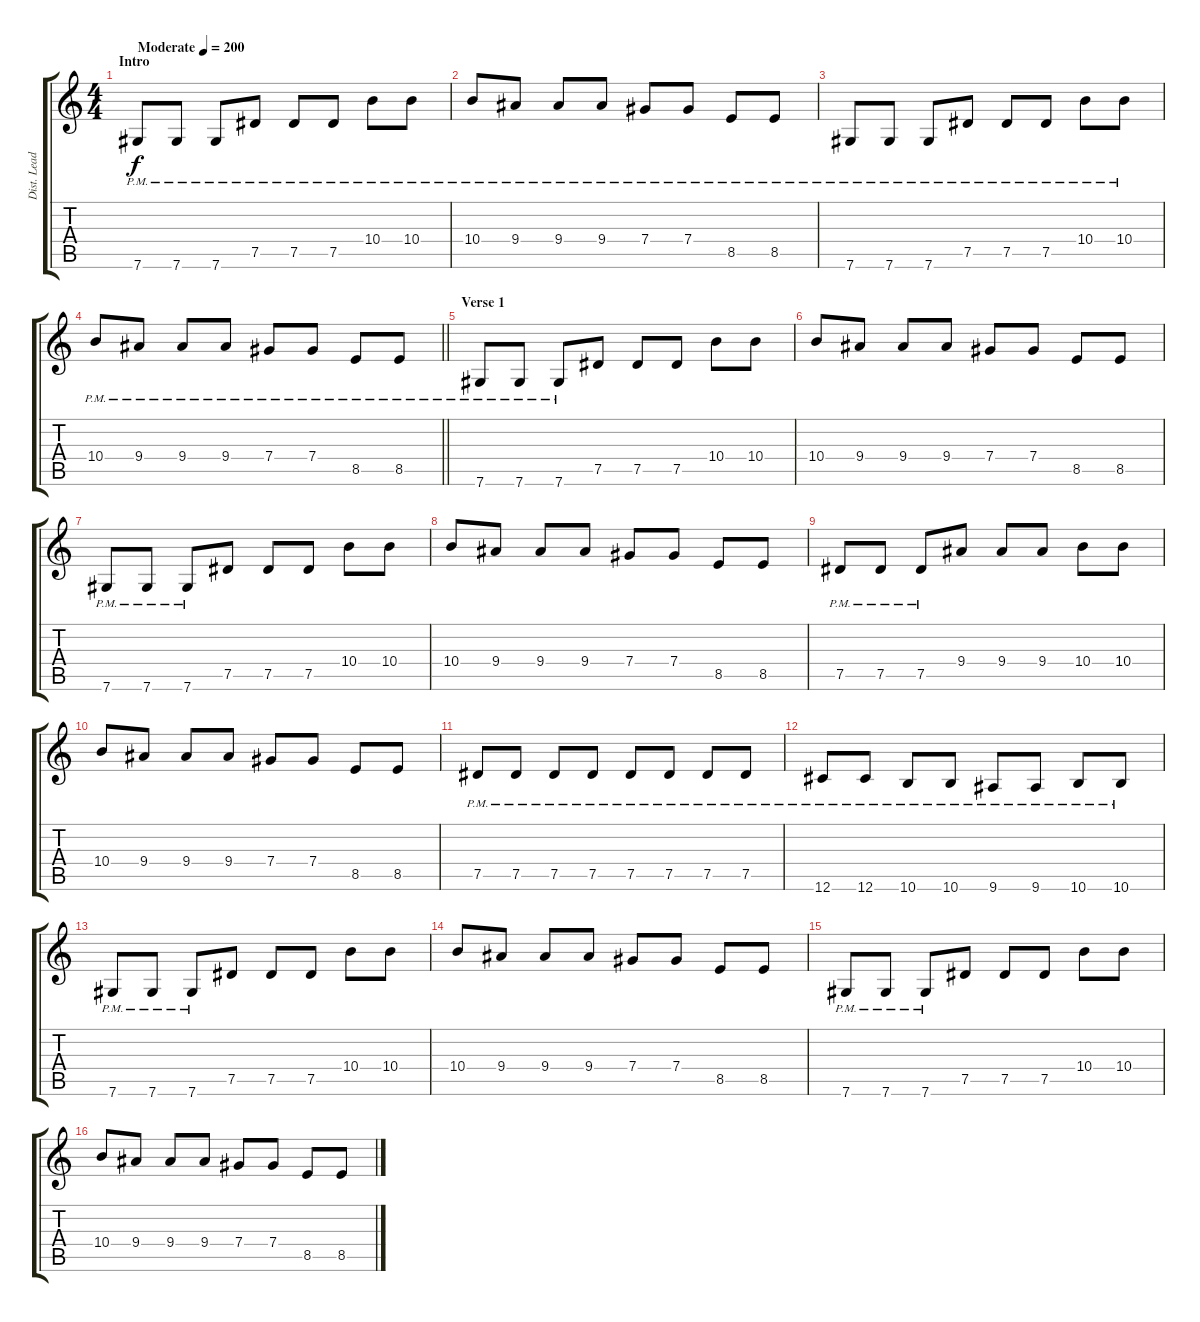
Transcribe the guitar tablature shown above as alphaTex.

\track ("Dist. Lead Guitar" "Dist. Lead") {instrument distortionguitar}
\staff {score tabs}
\tuning (Eb4 Bb3 Gb3 Db3 Ab2 Db2) {hide}
\ts (4 4)
\section ("" "Intro")
\tempo (200 "Moderate")
\clef g2
\ks c
7.6{pm}.8{dy f instrument distortionguitar} 7.6{pm}.8 7.6{pm}.8 7.5{pm}.8 7.5{pm}.8 7.5{pm}.8 10.4{pm}.8 10.4{pm}.8 |
10.4{pm}.8 9.4{pm}.8 9.4{pm}.8 9.4{pm}.8 7.4{pm}.8 7.4{pm}.8 8.5{pm}.8 8.5{pm}.8 |
7.6{pm}.8 7.6{pm}.8 7.6{pm}.8 7.5{pm}.8 7.5{pm}.8 7.5{pm}.8 10.4{pm}.8 10.4{pm}.8 |
\barLineRight lightlight
10.4{pm}.8 9.4{pm}.8 9.4{pm}.8 9.4{pm}.8 7.4{pm}.8 7.4{pm}.8 8.5{pm}.8 8.5{pm}.8 |
\section ("" "Verse 1")
7.6{pm}.8{volume 15} 7.6{pm}.8 7.6{pm}.8 7.5.8 7.5.8 7.5.8 10.4.8 10.4.8 |
10.4.8 9.4.8 9.4.8 9.4.8 7.4.8 7.4.8 8.5.8 8.5.8 |
7.6{pm}.8 7.6{pm}.8 7.6{pm}.8 7.5.8 7.5.8 7.5.8 10.4.8 10.4.8 |
10.4.8 9.4.8 9.4.8 9.4.8 7.4.8 7.4.8 8.5.8 8.5.8 |
7.5{pm}.8 7.5{pm}.8 7.5{pm}.8 9.4.8 9.4.8 9.4.8 10.4.8 10.4.8 |
10.4.8 9.4.8 9.4.8 9.4.8 7.4.8 7.4.8 8.5.8 8.5.8 |
7.5{pm}.8 7.5{pm}.8 7.5{pm}.8 7.5{pm}.8 7.5{pm}.8 7.5{pm}.8 7.5{pm}.8 7.5{pm}.8 |
12.6{pm}.8 12.6{pm}.8 10.6{pm}.8 10.6{pm}.8 9.6{pm}.8 9.6{pm}.8 10.6{pm}.8 10.6{pm}.8 |
7.6{pm}.8 7.6{pm}.8 7.6{pm}.8 7.5.8 7.5.8 7.5.8 10.4.8 10.4.8 |
10.4.8 9.4.8 9.4.8 9.4.8 7.4.8 7.4.8 8.5.8 8.5.8 |
7.6{pm}.8 7.6{pm}.8 7.6{pm}.8 7.5.8 7.5.8 7.5.8 10.4.8 10.4.8 |
10.4.8 9.4.8 9.4.8 9.4.8 7.4.8 7.4.8 8.5.8 8.5.8
